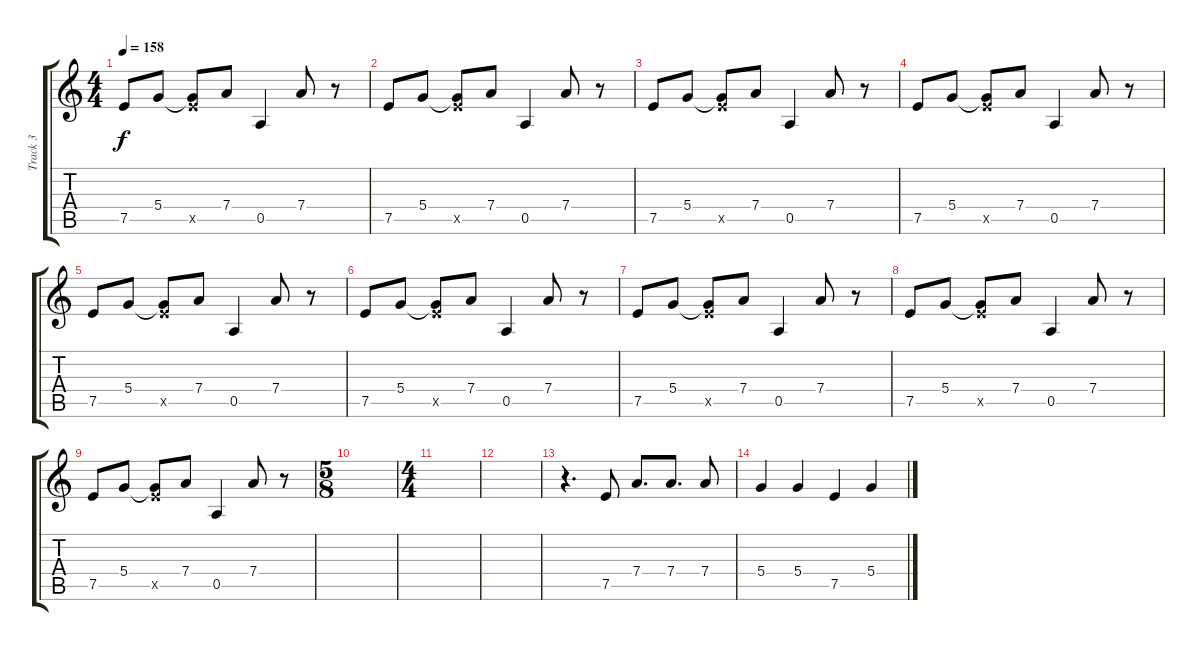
\track ("Track 3" "Track 3") {instrument electricguitarclean}
\staff {score tabs}
\tuning (E4 B3 G3 D3 A2 E2) {hide}
\ts (4 4)
\tempo 158
\clef g2
\ks c
7.5.8{dy f} 5.4.8 (5.4{t} 7.5{x}).8 7.4.8 0.5.4 7.4.8 r.8 |
7.5.8 5.4.8 (5.4{t} 7.5{x}).8 7.4.8 0.5.4 7.4.8 r.8 |
7.5.8 5.4.8 (5.4{t} 7.5{x}).8 7.4.8 0.5.4 7.4.8 r.8 |
7.5.8 5.4.8 (5.4{t} 7.5{x}).8 7.4.8 0.5.4 7.4.8 r.8 |
7.5.8 5.4.8 (5.4{t} 7.5{x}).8 7.4.8 0.5.4 7.4.8 r.8 |
7.5.8 5.4.8 (5.4{t} 7.5{x}).8 7.4.8 0.5.4 7.4.8 r.8 |
7.5.8 5.4.8 (5.4{t} 7.5{x}).8 7.4.8 0.5.4 7.4.8 r.8 |
7.5.8 5.4.8 (5.4{t} 7.5{x}).8 7.4.8 0.5.4 7.4.8 r.8 |
7.5.8 5.4.8 (5.4{t} 7.5{x}).8 7.4.8 0.5.4 7.4.8 r.8 |
\ts (5 8)
|
\ts (4 4)
|
|
r.4{d} 7.5.8 7.4.8{d} 7.4.8{d} 7.4.8 |
5.4.4 5.4.4 7.5.4 5.4.4
